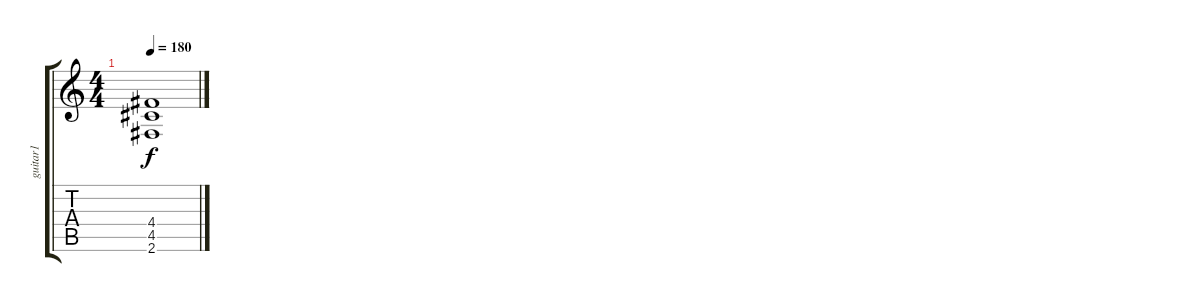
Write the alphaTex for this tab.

\track ("guitar1" "guitar1") {instrument electricguitarmuted}
\staff {score tabs}
\tuning (E4 B3 G3 D3 A2 E2) {hide}
\ts (4 4)
\tempo 180
\clef g2
\ks c
(4.4 4.5 2.6).1{dy f}
